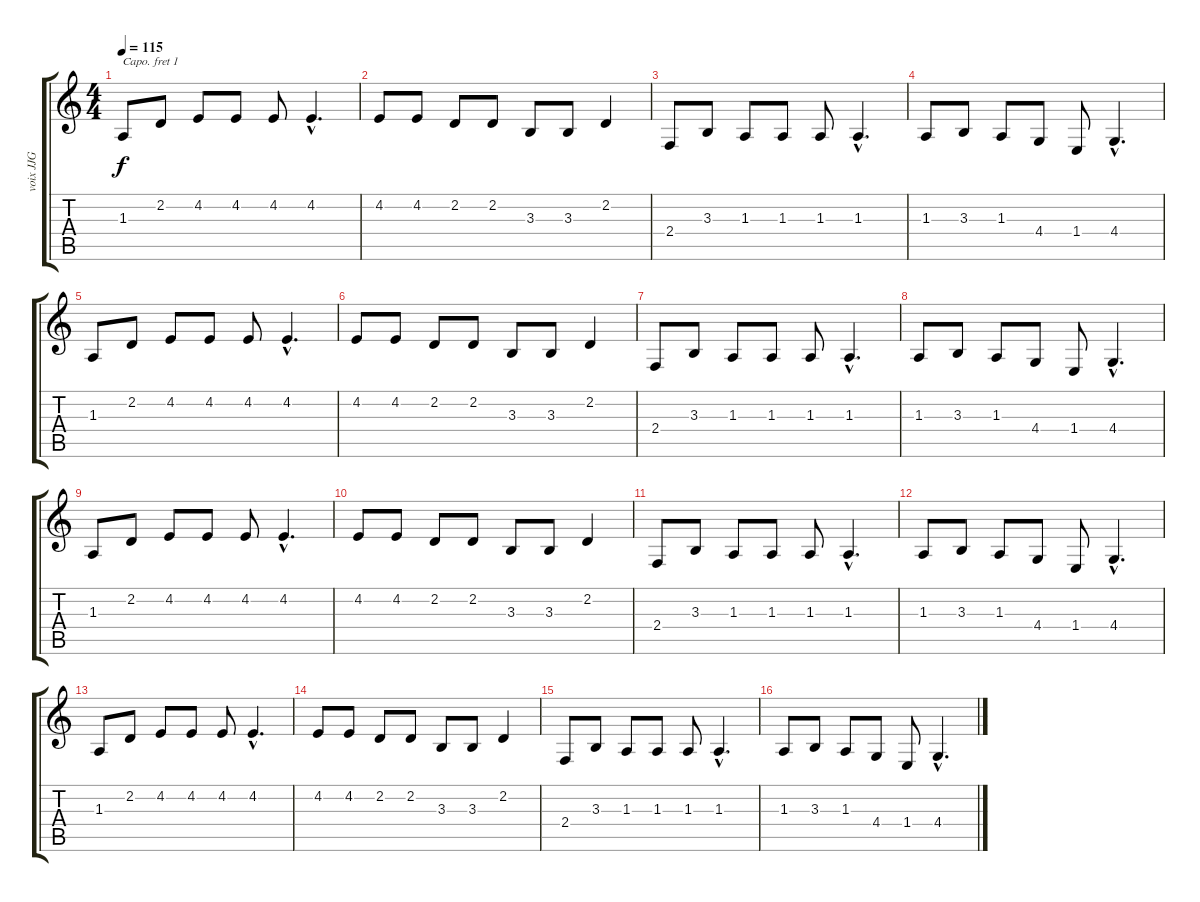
\track ("voix JJG" "voix JJG") {instrument choiraahs}
\staff {score tabs}
\capo 1
\tuning (E4 B3 G3 D3 A2 E2) {hide}
\ts (4 4)
\tempo 115
\clef g2
\ks c
1.3.8{dy f} 2.2.8 4.2.8 4.2.8 4.2.8 4.2{hac}.4{d} |
4.2.8 4.2.8 2.2.8 2.2.8 3.3.8 3.3.8 2.2.4 |
2.4.8 3.3.8 1.3.8 1.3.8 1.3.8 1.3{hac}.4{d} |
1.3.8 3.3.8 1.3.8 4.4.8 1.4.8 4.4{hac}.4{d} |
1.3.8 2.2.8 4.2.8 4.2.8 4.2.8 4.2{hac}.4{d} |
4.2.8 4.2.8 2.2.8 2.2.8 3.3.8 3.3.8 2.2.4 |
2.4.8 3.3.8 1.3.8 1.3.8 1.3.8 1.3{hac}.4{d} |
1.3.8 3.3.8 1.3.8 4.4.8 1.4.8 4.4{hac}.4{d} |
1.3.8 2.2.8 4.2.8 4.2.8 4.2.8 4.2{hac}.4{d} |
4.2.8 4.2.8 2.2.8 2.2.8 3.3.8 3.3.8 2.2.4 |
2.4.8 3.3.8 1.3.8 1.3.8 1.3.8 1.3{hac}.4{d} |
1.3.8 3.3.8 1.3.8 4.4.8 1.4.8 4.4{hac}.4{d} |
1.3.8 2.2.8 4.2.8 4.2.8 4.2.8 4.2{hac}.4{d} |
4.2.8 4.2.8 2.2.8 2.2.8 3.3.8 3.3.8 2.2.4 |
2.4.8 3.3.8 1.3.8 1.3.8 1.3.8 1.3{hac}.4{d} |
1.3.8 3.3.8 1.3.8 4.4.8 1.4.8 4.4{hac}.4{d}
